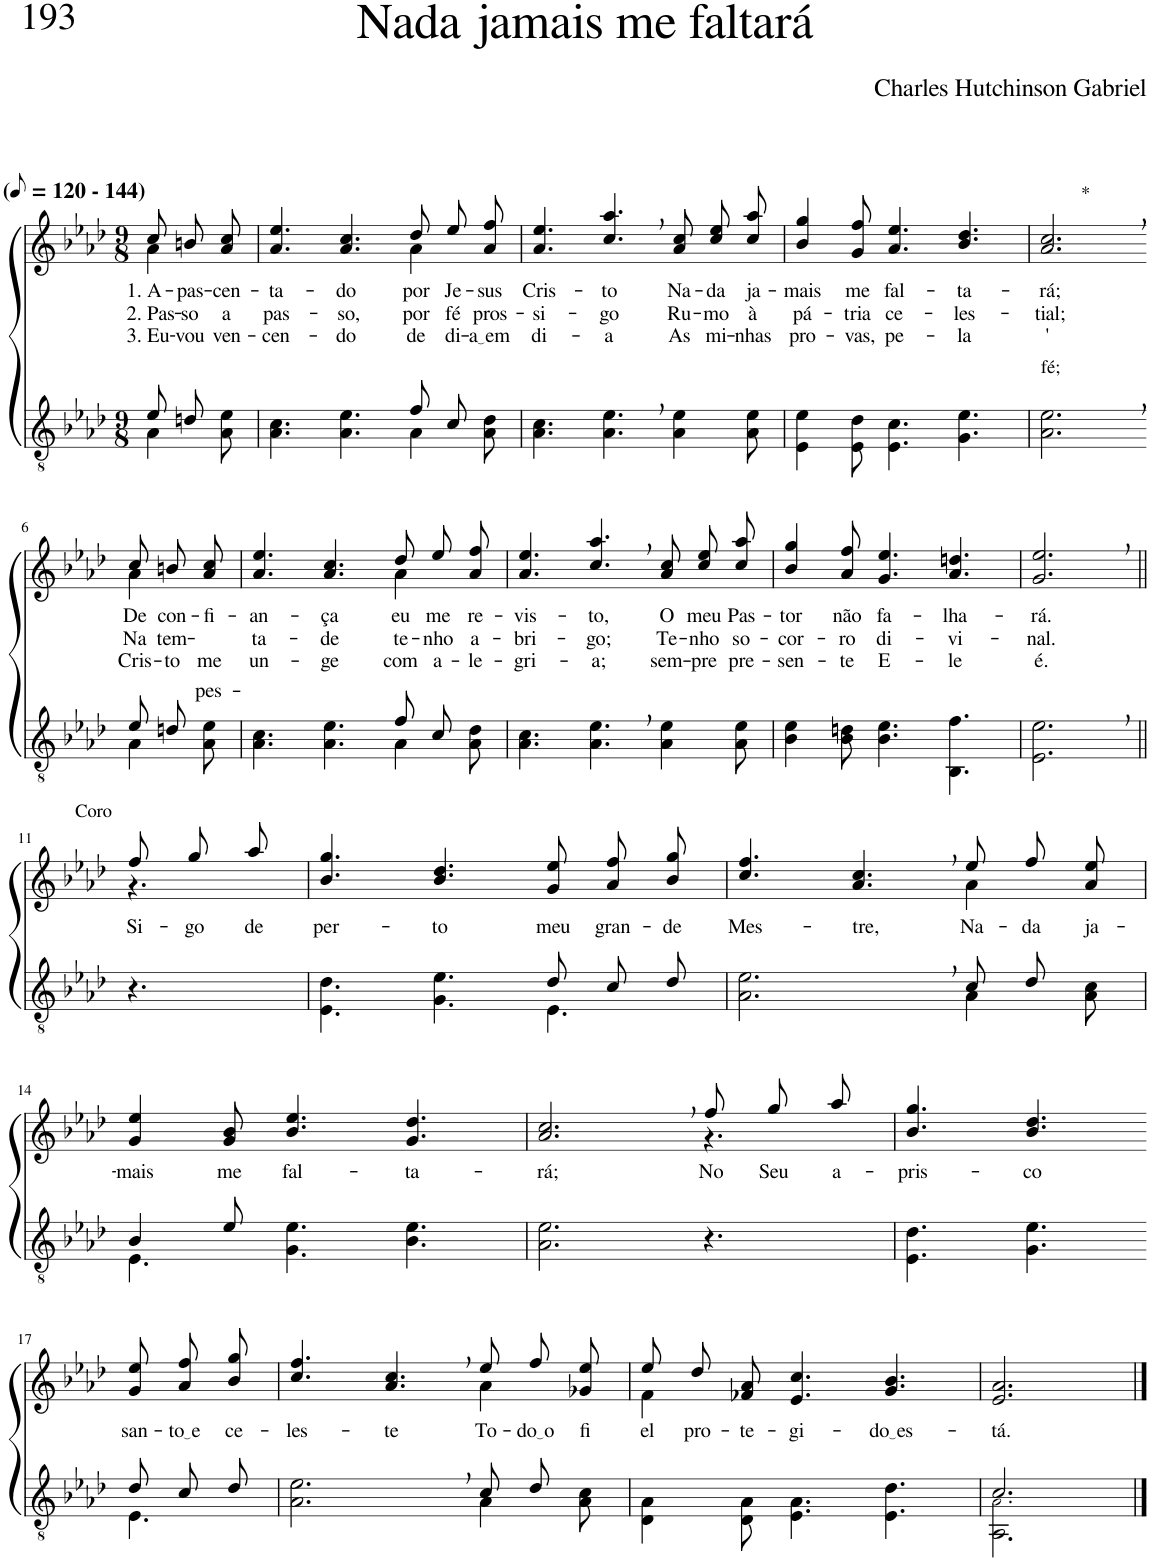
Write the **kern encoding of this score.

**kern	**kern	**text	**text	**text
*part2	*part1	*part1	*part1	*part1
*staff2	*staff1	*staff1	*staff1	*staff1
*I"Parte III e IV	*I"Parte I e II	*	*	*
*clefGv2	*clefG2	*	*	*
*Trd3c5	*Trd3c5	*	*	*
*k[b-e-a-d-]	*k[b-e-a-d-]	*	*	*
*M9/8	*M9/8	*	*	*
*MM60	*MM60	*	*	*
=1	=1	=1	=1	=1
*^	*^	*	*	*
!	!	!LO:TX:a:B:t=(	!	!	!	!
!	!	!LO:TX:a:B:t=- 144)	!	!	!	!
!	!	!	!	!LO:LY:b	!LO:LY:b	!LO:LY:b
8e-/L	4A-\	8cc\L	4a-\	1. A-	2. Pas-	3. Eu-
!	!	!	!	!LO:LY:b	!LO:LY:b	!LO:LY:b
8dn/J	.	8bn\	.	-pas-	-so	-vou
!	!	!	!	!LO:LY:b	!LO:LY:b	!LO:LY:b
8ryy	8A-\ 8e-\	8a-\ 8cc\J	8ryy	-cen-	a	ven-
=2	=2	=2	=2	=2	=2	=2
!	!	!	!	!LO:LY:b	!LO:LY:b	!LO:LY:b
2.ryy	4.A-\ 4.c\	4.a-/ 4.ee-/	2.ryy	-ta-	pas-	-cen-
!	!	!	!	!LO:LY:b	!LO:LY:b	!LO:LY:b
.	4.A-\ 4.e-\	4.a-/ 4.cc/	.	-do	-so,	-do
!	!	!	!	!LO:LY:b	!LO:LY:b	!LO:LY:b
8f/L	4A-\	8dd-\L	4a-\	por	por	de
!	!	!	!	!LO:LY:b	!LO:LY:b	!LO:LY:b
8c/J	.	8ee-\	.	Je-	fé	di-
!	!	!	!	!LO:LY:b	!LO:LY:b	!LO:LY:b
8ryy	8A-\ 8d-\	8a-\ 8ff\J	8ryy	-sus	pros-	a em
=3	=3	=3	=3	=3	=3	=3
!	!	!	!	!LO:LY:b	!LO:LY:b	!LO:LY:b
*v	*v	*	*	*	*	*
*	*v	*v	*	*	*
4.A-\ 4.c\	4.a-/ 4.ee-/	Cris-	-si-	di-
!	!	!LO:LY:b	!LO:LY:b	!LO:LY:b
4.A-\, 4.e-\,	4.cc/, 4.aa-/,	-to	-go	-a
!	!	!LO:LY:b	!LO:LY:b	!LO:LY:b
4A-\ 4e-\	8a-\ 8cc\L	Na-	Ru-	As
!	!	!LO:LY:b	!LO:LY:b	!LO:LY:b
.	8cc\ 8ee-\	-da	-mo	mi-
!	!	!LO:LY:b	!LO:LY:b	!LO:LY:b
8A-\ 8e-\	8cc\ 8aa-\J	ja-	à	-nhas
=4	=4	=4	=4	=4
!	!	!LO:LY:b	!LO:LY:b	!LO:LY:b
4E-\ 4e-\	4b-/ 4gg/	-mais	pá-	pro-
!	!	!LO:LY:b	!LO:LY:b	!LO:LY:b
8E-\ 8d-\	8g/ 8ff/	me	-tria	-vas,
!	!	!LO:LY:b	!LO:LY:b	!LO:LY:b
4.E-\ 4.c\	4.a-/ 4.ee-/	fal-	ce-	pe-
!	!	!LO:LY:b	!LO:LY:b	!LO:LY:b
4.G\ 4.e-\	4.b-/ 4.dd-/	-ta-	-les-	-la
=5	=5	=5	=5	=5
!	!LO:TX:a:t=*	!	!	!
!LO:TX:a:t=fé;	!	!	!	!
!	!	!LO:LY:b	!LO:LY:b	!LO:LY:b
2.A-\, 2.e-\,	2.a-/, 2.cc/,	-rá;	-tial;	'
!!LO:LB:g=z
=6-	=6-	=6-	=6-	=6-
*^	*^	*	*	*
!	!	!	!	!LO:LY:b	!LO:LY:b	!LO:LY:b
8e-/L	4A-\	8cc\L	4a-\	-De	Na	Cris-
!	!	!	!	!LO:LY:b	!LO:LY:b	!LO:LY:b
8dn/J	.	8bn\	.	con-	tem-	-to
!	!	!	!	!LO:LY:b	!LO:LY:b	!LO:LY:b
8ryy	8A-\ 8e-\	8a-\ 8cc\J	8ryy	-fi-	-pes-	me
=7	=7	=7	=7	=7	=7	=7
!	!	!	!	!LO:LY:b	!LO:LY:b	!LO:LY:b
2.ryy	4.A-\ 4.c\	4.a-/ 4.ee-/	2.ryy	-an-	-ta-	un-
!	!	!	!	!LO:LY:b	!LO:LY:b	!LO:LY:b
.	4.A-\ 4.e-\	4.a-/ 4.cc/	.	-ça	-de	-ge
!	!	!	!	!LO:LY:b	!LO:LY:b	!LO:LY:b
8f/L	4A-\	8dd-\L	4a-\	eu	te-	com
!	!	!	!	!LO:LY:b	!LO:LY:b	!LO:LY:b
8c/J	.	8ee-\	.	me	-nho	a-
!	!	!	!	!LO:LY:b	!LO:LY:b	!LO:LY:b
8ryy	8A-\ 8d-\	8a-\ 8ff\J	8ryy	re-	a-	-le-
=8	=8	=8	=8	=8	=8	=8
!	!	!	!	!LO:LY:b	!LO:LY:b	!LO:LY:b
*v	*v	*	*	*	*	*
*	*v	*v	*	*	*
4.A-\ 4.c\	4.a-/ 4.ee-/	-vis-	-bri-	-gri-
!	!	!LO:LY:b	!LO:LY:b	!LO:LY:b
4.A-\, 4.e-\,	4.cc/, 4.aa-/,	-to,	-go;	-a;
!	!	!LO:LY:b	!LO:LY:b	!LO:LY:b
4A-\ 4e-\	8a-\ 8cc\L	O	Te-	sem-
!	!	!LO:LY:b	!LO:LY:b	!LO:LY:b
.	8cc\ 8ee-\	meu	-nho	-pre
!	!	!LO:LY:b	!LO:LY:b	!LO:LY:b
8A-\ 8e-\	8cc\ 8aa-\J	Pas-	so-	pre-
=9	=9	=9	=9	=9
!	!	!LO:LY:b	!LO:LY:b	!LO:LY:b
4B-\ 4e-\	4b-/ 4gg/	-tor	-cor-	-sen-
!	!	!LO:LY:b	!LO:LY:b	!LO:LY:b
8B-\ 8dn\	8a-/ 8ff/	não	-ro	-te
!	!	!LO:LY:b	!LO:LY:b	!LO:LY:b
4.B-\ 4.e-\	4.g/ 4.ee-/	fa-	di-	E-
!	!	!LO:LY:b	!LO:LY:b	!LO:LY:b
4.BB-\ 4.f\	4.a-/ 4.ddn/	-lha-	-vi-	-le
=10	=10	=10	=10	=10
!	!	!LO:LY:b	!LO:LY:b	!LO:LY:b
2.E-\, 2.e-\,	2.g/, 2.ee-/,	-rá.	-nal.	é.
!!LO:LB:g=z
=11||	=11||	=11||	=11||	=11||
!	!LO:TX:a:t=Coro	!	!	!
!	!	!LO:LY:b	!	!
*	*^	*	*	*
4.r	8ff/L	4.r	Si-	.	.
!	!	!	!LO:LY:b	!	!
.	8gg/	.	-go	.	.
!	!	!	!LO:LY:b	!	!
.	8aa-/J	.	de	.	.
*	*v	*v	*	*	*
=12	=12	=12	=12	=12
*^	*	*	*	*
!	!	!	!LO:LY:b	!	!
2.ryy	4.E-\ 4.d-\	4.b-/ 4.gg/	per-	.	.
!	!	!	!LO:LY:b	!	!
.	4.G\ 4.e-\	4.b-/ 4.dd-/	-to	.	.
!	!	!	!LO:LY:b	!	!
8d-/L	4.E-\	8g\ 8ee-\L	meu	.	.
!	!	!	!LO:LY:b	!	!
8c/	.	8a-\ 8ff\	gran-	.	.
!	!	!	!LO:LY:b	!	!
8d-/J	.	8b-\ 8gg\J	-de	.	.
=13	=13	=13	=13	=13	=13
!	!	!	!LO:LY:b	!	!
*	*	*^	*	*	*
2.ryy	2.A-\ 2.e-\	4.cc/ 4.ff/	2.ryy	Mes-	.	.
!	!	!	!	!LO:LY:b	!	!
.	.	4.a-/, 4.cc/,	.	-tre,-	.	.
!	!	!	!	!LO:LY:b	!	!
8c/L	4A-\	8ee-\L	4a-\	Na-	.	.
!	!	!	!	!LO:LY:b	!	!
8d-/J	.	8ff\	.	-da	.	.
!	!	!	!	!LO:LY:b	!	!
8ryy	8A-\ 8c\	8a-\ 8ee-\J	8ryy	ja-	.	.
!!LO:LB:g=z
=14	=14	=14	=14	=14	=14	=14
!	!	!	!	!LO:LY:b	!	!
*	*	*v	*v	*	*	*
4B-/	4.E-\	4g/ 4ee-/	-mais	.	.
!	!	!	!LO:LY:b	!	!
8e-/	.	8g/ 8b-/	me	.	.
!	!	!	!LO:LY:b	!	!
4.ryy	4.G\ 4.e-\	4.b-/ 4.ee-/	fal-	.	.
!	!	!	!LO:LY:b	!	!
4ryy	4.B-\ 4.e-\	4.g/ 4.dd-/	-ta-	.	.
8ryy	.	.	.	.	.
*v	*v	*	*	*	*
=15	=15	=15	=15	=15
!	!	!LO:LY:b	!	!
*	*^	*	*	*
2.A-\ 2.e-\	2.a-/, 2.cc/,	2.ryy	-rá;	.	.
!	!	!	!LO:LY:b	!	!
4.r	8ff/L	4.r	No	.	.
!	!	!	!LO:LY:b	!	!
.	8gg/	.	Seu	.	.
!	!	!	!LO:LY:b	!	!
.	8aa-/J	.	a-	.	.
*	*v	*v	*	*	*
=16	=16	=16	=16	=16
!	!	!LO:LY:b	!	!
4.E-\ 4.d-\	4.b-/ 4.gg/	-pris-	.	.
!	!	!LO:LY:b	!	!
4.G\ 4.e-\	4.b-/ 4.dd-/	-co	.	.
!!LO:LB:g=z
=17-	=17-	=17-	=17-	=17-
*^	*	*	*	*
!	!	!	!LO:LY:b	!	!
8d-/L	4.E-\	8g\ 8ee-\L	san-	.	.
!	!	!	!LO:LY:b	!	!
8c/	.	8a-\ 8ff\	to e	.	.
!	!	!	!LO:LY:b	!	!
8d-/J	.	8b-\ 8gg\J	ce-	.	.
=18	=18	=18	=18	=18	=18
!	!	!	!LO:LY:b	!	!
*	*	*^	*	*	*
2.ryy	2.A-\ 2.e-\	4.cc/ 4.ff/	2.ryy	-les-	.	.
!	!	!	!	!LO:LY:b	!	!
.	.	4.a-/, 4.cc/,	.	-te	.	.
!	!	!	!	!LO:LY:b	!	!
8c/L	4A-\	8ee-\L	4a-\	To-	.	.
!	!	!	!	!LO:LY:b	!	!
8d-/J	.	8ff\	.	do o	.	.
!	!	!	!	!LO:LY:b	!	!
8ryy	8A-\ 8c\	8g-X\ 8ee-\J	8ryy	fi-	.	.
=19	=19	=19	=19	=19	=19	=19
!	!	!	!	!LO:LY:b	!	!
*v	*v	*	*	*	*	*
4D-\ 4A-\	8ee-\L	4f\	-el	.	.
!	!	!	!LO:LY:b	!	!
.	8dd-\	.	pro-	.	.
!	!	!	!LO:LY:b	!	!
8D-\ 8A-\	8f-X\ 8a-\J	2..ryy	-te-	.	.
!	!	!	!LO:LY:b	!	!
4.E-\ 4.A-\	4.e-/ 4.cc/	.	-gi-	.	.
!	!	!	!LO:LY:b	!	!
4.E-\ 4.d-\	4.g/ 4.b-/	.	do es	.	.
*	*v	*v	*	*	*
=20	=20	=20	=20	=20
*^	*	*	*	*
!	!	!	!LO:LY:b	!	!
2.c/	2.AA-\ 2.A-!\	2.e-/ 2.a-/	-tá.	.	.
*v	*v	*	*	*	*
==	==	==	==	==
*-	*-	*-	*-	*-
